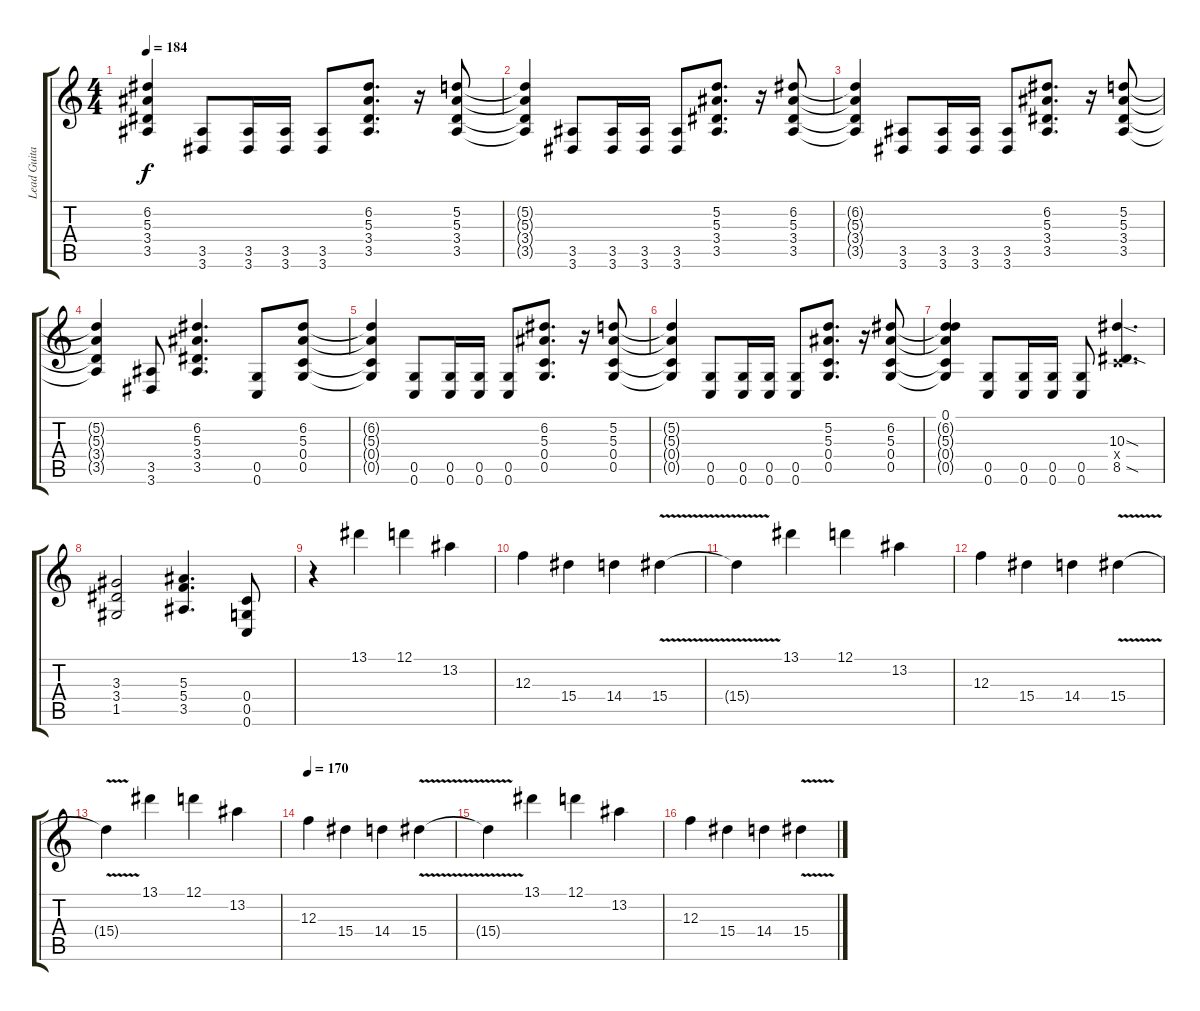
\track ("Lead Guitar" "Lead Guita") {instrument distortionguitar}
\staff {score tabs}
\tuning (D4 A3 F3 C3 G2 C2) {hide}
\ts (4 4)
\tempo 184
\clef g2
\ks c
(6.2{t} 5.3{t} 3.4{t} 3.5{t}).4{dy f} (3.5 3.6).8 (3.5 3.6).16 (3.5 3.6).16 (3.5 3.6).8 (6.2 5.3 3.4 3.5).8{d} r.16 (5.2 5.3 3.4 3.5).8 |
(5.2{t} 5.3{t} 3.4{t} 3.5{t}).4 (3.5 3.6).8 (3.5 3.6).16 (3.5 3.6).16 (3.5 3.6).8 (5.2 5.3 3.4 3.5).8{d} r.16 (6.2 5.3 3.4 3.5).8 |
(6.2{t} 5.3{t} 3.4{t} 3.5{t}).4 (3.5 3.6).8 (3.5 3.6).16 (3.5 3.6).16 (3.5 3.6).8 (6.2 5.3 3.4 3.5).8{d} r.16 (5.2 5.3 3.4 3.5).8 |
(5.2{t} 5.3{t} 3.4{t} 3.5{t}).4 (3.5 3.6).8 (6.2 5.3 3.4 3.5).4{d} (0.5 0.6).8 (6.2 5.3 0.4 0.5).8 |
(6.2{t} 5.3{t} 0.4{t} 0.5{t}).4 (0.5 0.6).8 (0.5 0.6).16 (0.5 0.6).16 (0.5 0.6).8 (6.2 5.3 0.4 0.5).8{d} r.16 (5.2 5.3 0.4 0.5).8 |
(5.2{t} 5.3{t} 0.4{t} 0.5{t}).4 (0.5 0.6).8 (0.5 0.6).16 (0.5 0.6).16 (0.5 0.6).8 (5.2 5.3 0.4 0.5).8{d} r.16 (6.2 5.3 0.4 0.5).8 |
(0.1 6.2{t} 5.3{t} 0.4{t} 0.5{t}).4 (0.5 0.6).8 (0.5 0.6).16 (0.5 0.6).16 (0.5 0.6).8 (10.3{sod} 0.4{x} 8.5{sod}).4{d} |
(3.3 3.4 1.5).2 (5.3 5.4 3.5).4{d} (0.4 0.5 0.6).8 |
r.4 13.1.4 12.1.4 13.2.4 |
12.3.4 15.4.4 14.4.4 15.4{v}.4 |
15.4{t}.4 13.1.4 12.1.4 13.2.4 |
12.3.4 15.4.4 14.4.4 15.4{v}.4 |
15.4{t}.4 13.1.4 12.1.4 13.2.4 |
\tempo 170
12.3.4 15.4.4 14.4.4 15.4{v}.4 |
15.4{t}.4 13.1.4 12.1.4 13.2.4 |
12.3.4 15.4.4 14.4.4 15.4{v}.4
